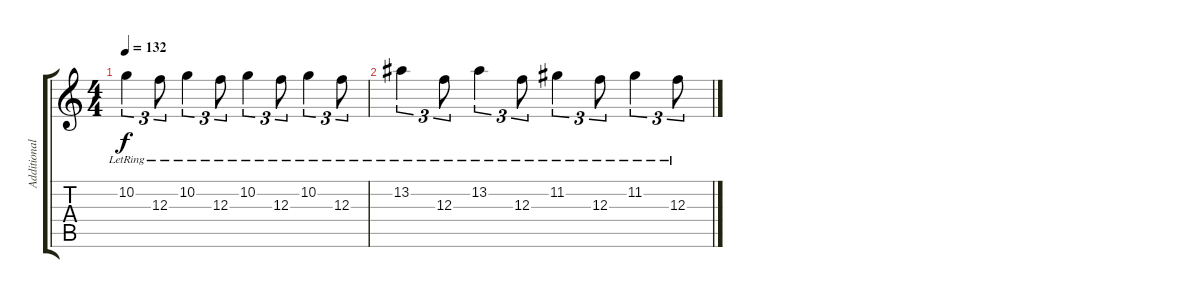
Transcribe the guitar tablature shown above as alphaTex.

\track ("Additional Guitar" "Additional") {instrument distortionguitar}
\staff {score tabs}
\tuning (D4 A3 F3 C3 G2 C2) {hide}
\ts (4 4)
\tempo 132
\clef g2
\ks c
10.2{lr}.4{tu (3 2) dy f} 12.3{lr}.8{tu (3 2)} 10.2{lr}.4{tu (3 2)} 12.3{lr}.8{tu (3 2)} 10.2{lr}.4{tu (3 2)} 12.3{lr}.8{tu (3 2)} 10.2{lr}.4{tu (3 2)} 12.3{lr}.8{tu (3 2)} |
13.2{lr}.4{tu (3 2)} 12.3{lr}.8{tu (3 2)} 13.2{lr}.4{tu (3 2)} 12.3{lr}.8{tu (3 2)} 11.2{lr}.4{tu (3 2)} 12.3{lr}.8{tu (3 2)} 11.2{lr}.4{tu (3 2)} 12.3{lr}.8{tu (3 2)}
